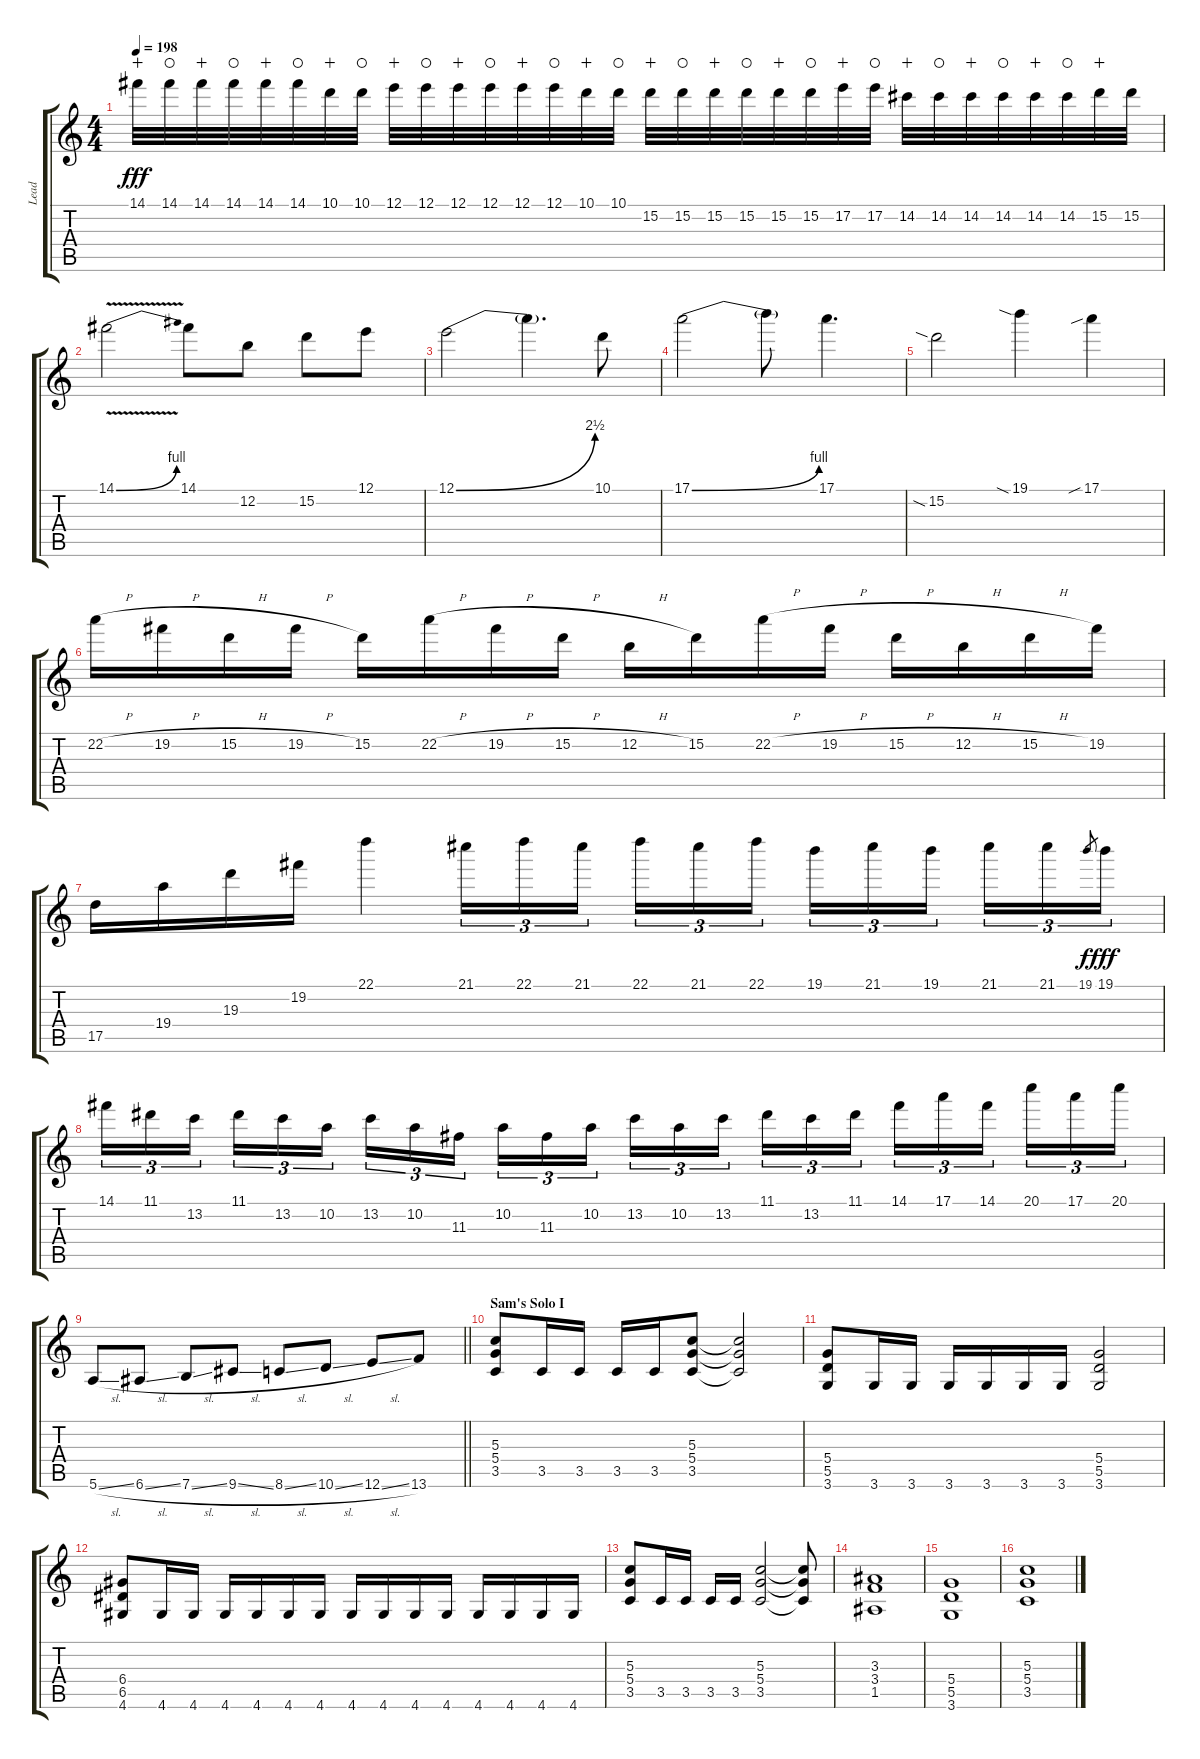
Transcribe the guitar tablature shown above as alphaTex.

\track ("Lead" "Lead") {instrument distortionguitar}
\staff {score tabs}
\tuning (E4 B3 G3 D3 A2 E2) {hide}
\ts (4 4)
\tempo 198
\clef g2
\ks c
14.1.32{dy fff wahc} 14.1.32{waho} 14.1.32{wahc} 14.1.32{waho} 14.1.32{wahc} 14.1.32{waho} 10.1.32{wahc} 10.1.32{waho} 12.1.32{wahc} 12.1.32{waho} 12.1.32{wahc} 12.1.32{waho} 12.1.32{wahc} 12.1.32{waho} 10.1.32{wahc} 10.1.32{waho} 15.2.32{wahc} 15.2.32{waho} 15.2.32{wahc} 15.2.32{waho} 15.2.32{wahc} 15.2.32{waho} 17.2.32{wahc} 17.2.32{waho} 14.2.32{wahc} 14.2.32{waho} 14.2.32{wahc} 14.2.32{waho} 14.2.32{wahc} 14.2.32{waho} 15.2.32{wahc} 15.2.32 |
14.1{be (bend 0 0 60 4) v}.2 14.1.8 12.2.8 15.2.8 12.1.8 |
12.1{be (bend 0 0 60 10)}.2 12.1{t}.4{d} 10.1.8 |
17.1{be (bend 0 0 60 4)}.2 17.1{t}.8 17.1.4{d} |
15.2{sia}.2 19.1{sia}.4 17.1{sib}.4 |
22.2{h}.16 19.2{h}.16 15.2{h}.16 19.2{h}.16 15.2.16 22.2{h}.16 19.2{h}.16 15.2{h}.16 12.2{h}.16 15.2.16 22.2{h}.16 19.2{h}.16 15.2{h}.16 12.2{h}.16 15.2{h}.16 19.2.16 |
17.5.16 19.4.16 19.3.16 19.2.16 22.1.4 21.1.16{tu (3 2)} 22.1.16{tu (3 2)} 21.1.16{tu (3 2) beam splitsecondary} 22.1.16{tu (3 2)} 21.1.16{tu (3 2)} 22.1.16{tu (3 2)} 19.1.16{tu (3 2)} 21.1.16{tu (3 2)} 19.1.16{tu (3 2) beam splitsecondary} 21.1.16{tu (3 2)} 21.1.16{tu (3 2)} 19.1.8{gr dy f} 19.1.16{tu (3 2) dy fff} |
14.1.16{tu (3 2)} 11.1.16{tu (3 2)} 13.2.16{tu (3 2) beam splitsecondary} 11.1.16{tu (3 2)} 13.2.16{tu (3 2)} 10.2.16{tu (3 2)} 13.2.16{tu (3 2)} 10.2.16{tu (3 2)} 11.3.16{tu (3 2) beam splitsecondary} 10.2.16{tu (3 2)} 11.3.16{tu (3 2)} 10.2.16{tu (3 2)} 13.2.16{tu (3 2)} 10.2.16{tu (3 2)} 13.2.16{tu (3 2) beam splitsecondary} 11.1.16{tu (3 2)} 13.2.16{tu (3 2)} 11.1.16{tu (3 2)} 14.1.16{tu (3 2)} 17.1.16{tu (3 2)} 14.1.16{tu (3 2) beam splitsecondary} 20.1.16{tu (3 2)} 17.1.16{tu (3 2)} 20.1.16{tu (3 2)} |
\barLineRight lightlight
5.6{sl}.8 6.6{sl}.8 7.6{sl}.8 9.6{sl}.8 8.6{sl}.8 10.6{sl}.8 12.6{sl}.8 13.6.8 |
\section ("" "Sam's Solo I")
(5.3 5.4 3.5).8 3.5.16 3.5.16 3.5.16 3.5.16 (5.3 5.4 3.5).8 (5.3{t} 5.4{t} 3.5{t}).2 |
(5.4 5.5 3.6).8 3.6.16 3.6.16 3.6.16 3.6.16 3.6.16 3.6.16 (5.4 5.5 3.6).2 |
(6.4 6.5 4.6).8 4.6.16 4.6.16 4.6.16 4.6.16 4.6.16 4.6.16 4.6.16 4.6.16 4.6.16 4.6.16 4.6.16 4.6.16 4.6.16 4.6.16 |
(5.3 5.4 3.5).8 3.5.16 3.5.16 3.5.16 3.5.16 (5.3 5.4 3.5).2 (5.3{t} 5.4{t} 3.5{t}).8 |
(3.3 3.4 1.5).1 |
(5.4 5.5 3.6).1 |
(5.3 5.4 3.5).1
